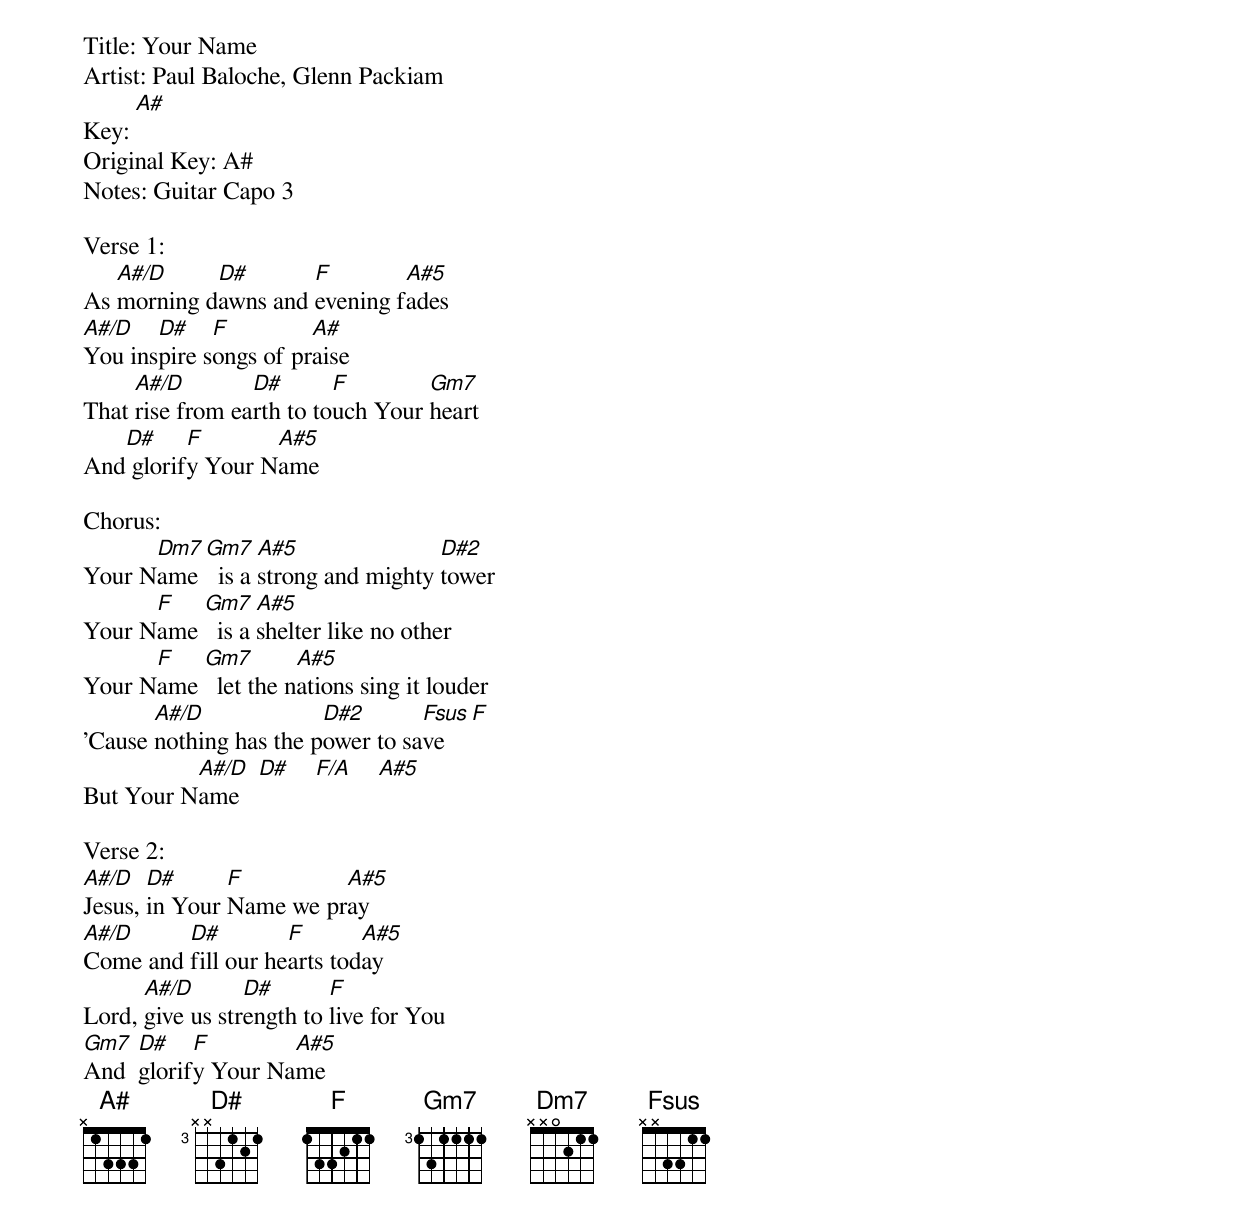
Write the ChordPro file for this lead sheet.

Title: Your Name
Artist: Paul Baloche, Glenn Packiam
Key: [A#]
Original Key: A#
Notes: Guitar Capo 3

Verse 1:
As [A#/D]morning d[D#]awns and [F]evening f[A#5]ades
[A#/D]You ins[D#]pire s[F]ongs of pr[A#]aise
That [A#/D]rise from ea[D#]rth to to[F]uch Your [Gm7]heart
And[D#] glorif[F]y Your N[A#5]ame

Chorus:
Your N[Dm7]ame [Gm7]  is a [A#5]strong and mighty [D#2]tower
Your N[F]ame [Gm7]  is a [A#5]shelter like no other
Your N[F]ame [Gm7]  let the n[A#5]ations sing it louder
'Cause [A#/D]nothing has the p[D#2]ower to sa[Fsus]ve    [F]
But Your N[A#/D]ame   [D#]    [F/A]    [A#5]

Verse 2:
[A#/D]Jesus, [D#]in Your [F]Name we pr[A#5]ay
[A#/D]Come and [D#]fill our he[F]arts tod[A#5]ay
Lord, [A#/D]give us str[D#]ength to [F]live for You
[Gm7]And  [D#]glorif[F]y Your Na[A#5]me
